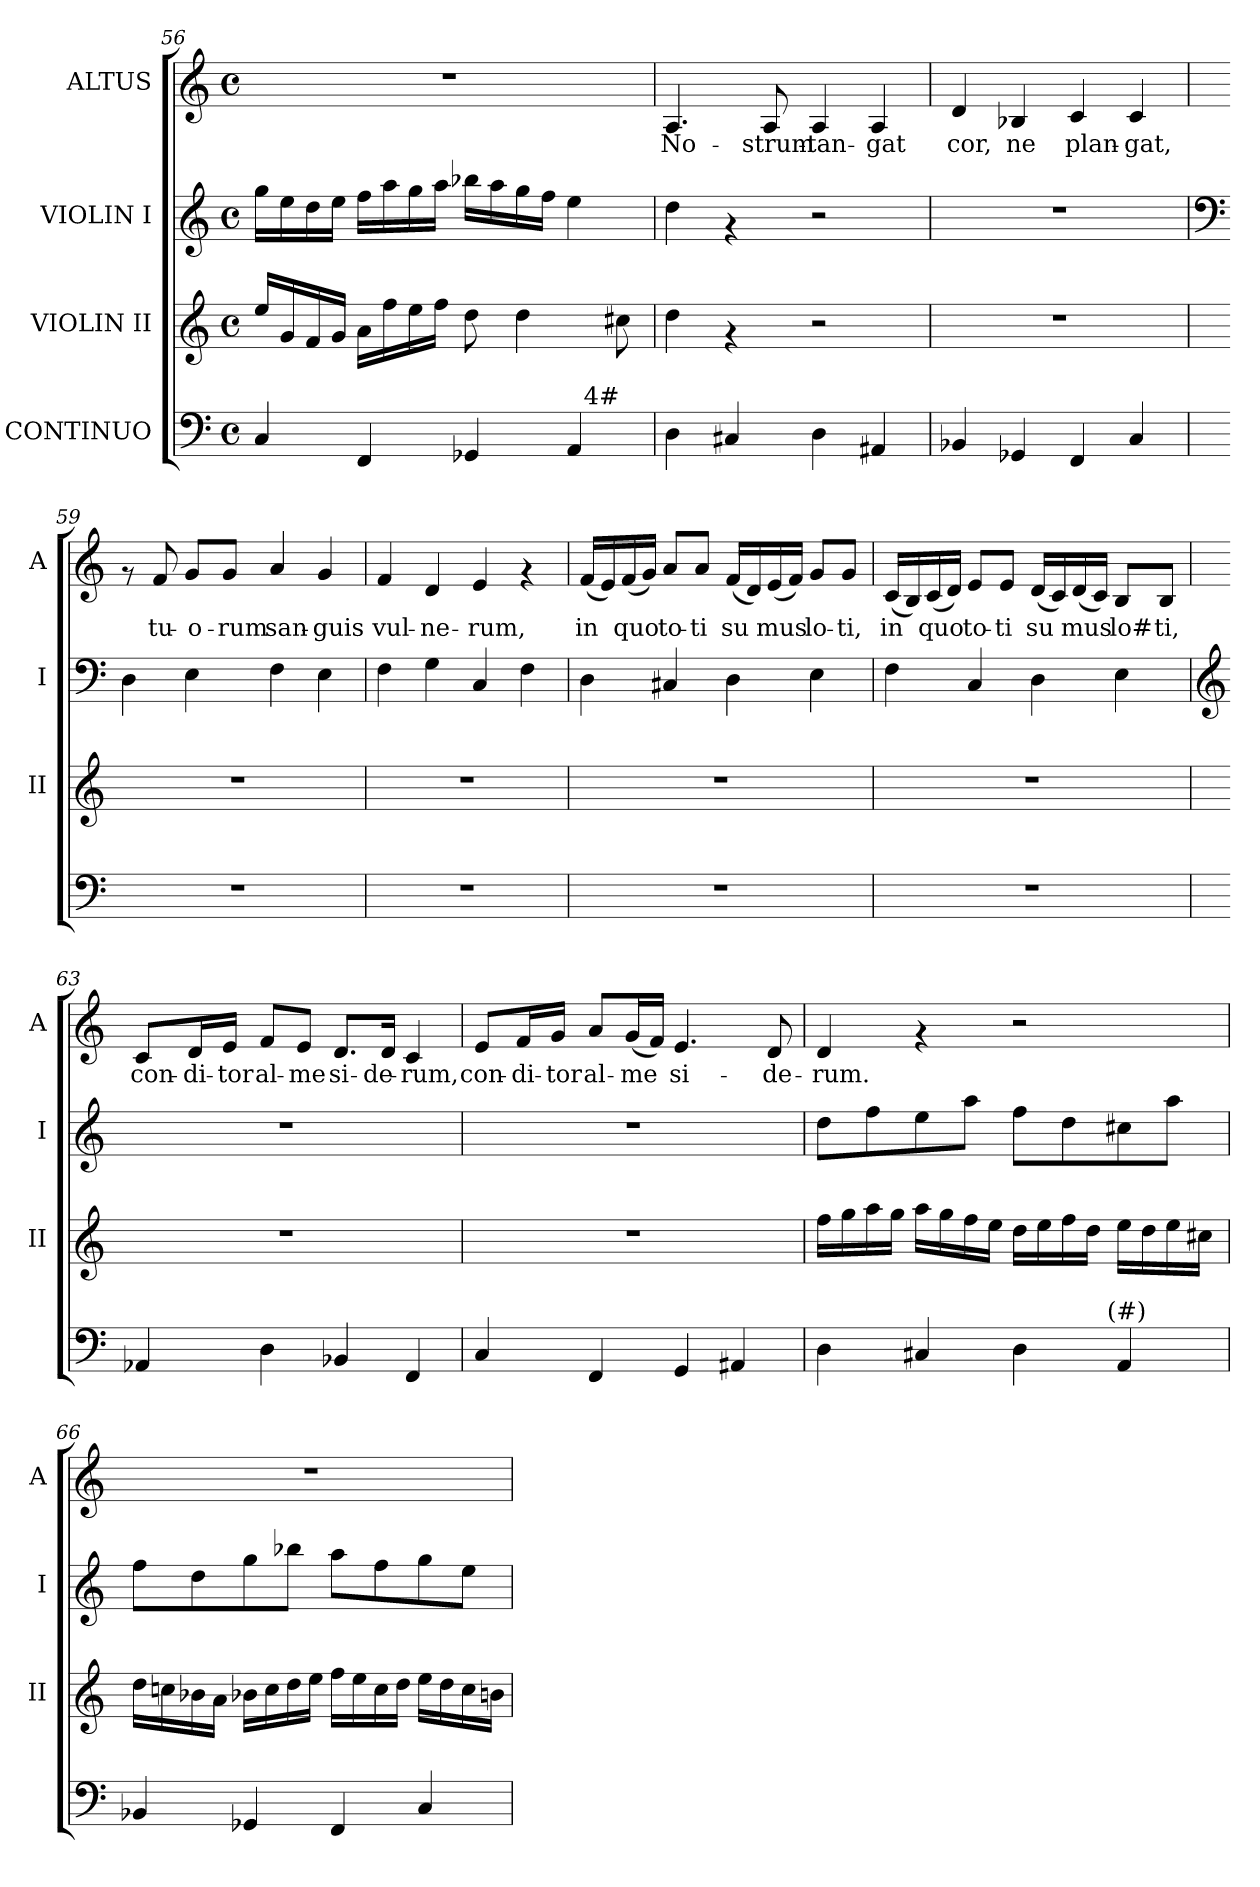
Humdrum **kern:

**kern	**kern	**kern	**kern	**text
*part4	*part3	*part2	*part1	*part1
*staff4	*staff3	*staff2	*staff1	*staff1
*I"CONTINUO	*I"VIOLIN II	*I"VIOLIN I	*I"ALTUS	*
*	*I'II	*I'I	*I'A	*
*clefF4	*clefG2	*clefG2	*clefG2	*
*k[]	*k[]	*k[]	*k[]	*
*C:	*C:	*C:	*C:	*
*M4/4	*M4/4	*M4/4	*M4/4	*
*met(c)	*met(c)	*met(c)	*met(c)	*
=56	=56	=56	=56	=56
*^	*	*	*	*
4C/	2ryy	16ee/L	16gg\L	1r	.
.	.	16g/	16ee\	.	.
.	.	16f/	16dd\	.	.
.	.	16g/J	16ee\J	.	.
4FF/	.	16a\L	16ff\L	.	.
.	.	16ff\	16aa\	.	.
.	.	16ee\	16gg\	.	.
.	.	16ff\J	16aa\J	.	.
4GG-/	4ryy	8dd\	16bb-X\L	.	.
.	.	.	16aa\	.	.
.	.	4dd\	16gg\	.	.
.	.	.	16ff\J	.	.
4AA>/	32ryy	.	4ee\	.	.
!	!LO:TX:a:t=4#	!	!	!	!
.	8..ryy	.	.	.	.
.	.	8cc#X\	.	.	.
=57	=57	=57	=57	=57	=57
!	!	!	!	!	!LO:LY:b
*v	*v	*	*	*	*
4D\	4dd\	4dd\	4.A/	No-
4C#X/	4rf	4rf	.	.
!	!	!	!	!LO:LY:b
.	.	.	8A/	-strum-
!	!	!	!	!LO:LY:b
4D\	2r	2r	4A/	-tan-
!	!	!	!	!LO:LY:b
4AA#/	.	.	4A/	-gat
=58	=58	=58	=58	=58
!	!	!	!	!LO:LY:b
4BB-X/	1r	1r	4d/	cor,
!	!	!	!	!LO:LY:b
4GG-/	.	.	4B-X/	ne
!	!	!	!	!LO:LY:b
4FF/	.	.	4c/	plan-
!	!	!	!	!LO:LY:b
4C/	.	.	4c/	-gat,
!!LO:LB:g=z
=59	=59	=59	=59	=59
*	*	*clefF4	*	*
1r	1r	4D\	8rf	.
!	!	!	!	!LO:LY:b
.	.	.	8f/	tu-
!	!	!	!	!LO:LY:b
.	.	4E\	8g/L	-o-
!	!	!	!	!LO:LY:b
.	.	.	8g/J	-rum
!	!	!	!	!LO:LY:b
.	.	4F\	4a/	san-
!	!	!	!	!LO:LY:b
.	.	4E\	4g/	-guis
=60	=60	=60	=60	=60
!	!	!	!	!LO:LY:b
1r	1r	4F\	4f/	vul-
!	!	!	!	!LO:LY:b
.	.	4G\	4d/	-ne-
!	!	!	!	!LO:LY:b
.	.	4C/	4e/	-rum,
.	.	4F\	4rf	.
=61	=61	=61	=61	=61
!	!	!	!	!LO:LY:b
1r	1r	4D\	(<16f/L	in
!	!	!	!	!LO:LY:b
.	.	.	16e/)	.
!	!	!	!	!LO:LY:b
.	.	.	(<16f/	quo
!	!	!	!	!LO:LY:b
.	.	.	16g/J)	.
!	!	!	!	!LO:LY:b
.	.	4C#X/	8a/L	to-
!	!	!	!	!LO:LY:b
.	.	.	8a/J	-ti
!	!	!	!	!LO:LY:b
.	.	4D\	(<16f/L	su-
!	!	!	!	!LO:LY:b
.	.	.	16d/)	--
!	!	!	!	!LO:LY:b
.	.	.	(<16e/	-mus
!	!	!	!	!LO:LY:b
.	.	.	16f/J)	.
!	!	!	!	!LO:LY:b
.	.	4E\	8g/L	lo-
!	!	!	!	!LO:LY:b
.	.	.	8g/J	-ti,
=62	=62	=62	=62	=62
!	!	!	!	!LO:LY:b
1r	1r	4F\	(<16c/L	in
!	!	!	!	!LO:LY:b
.	.	.	16B/)	.
!	!	!	!	!LO:LY:b
.	.	.	(<16c/	quo
!	!	!	!	!LO:LY:b
.	.	.	16d/J)	.
!	!	!	!	!LO:LY:b
.	.	4C/	8e/L	to-
!	!	!	!	!LO:LY:b
.	.	.	8e/J	-ti
!	!	!	!	!LO:LY:b
.	.	4D\	(<16d/L	su-
!	!	!	!	!LO:LY:b
.	.	.	16c/)	--
!	!	!	!	!LO:LY:b
.	.	.	(<16d/	-mus
!	!	!	!	!LO:LY:b
.	.	.	16c/J)	.
!	!	!	!	!LO:LY:b
.	.	4E\	8B/L	lo#-
!	!	!	!	!LO:LY:b
.	.	.	8B/J	-ti,
!!LO:LB:g=z
=63	=63	=63	=63	=63
*	*	*clefG2	*	*
!	!	!	!	!LO:LY:b
4AA-/	1r	1r	8c/L	con-
!	!	!	!	!LO:LY:b
.	.	.	16d/	-di-
!	!	!	!	!LO:LY:b
.	.	.	16e/J	-tor
!	!	!	!	!LO:LY:b
4D\	.	.	8f/L	al-
!	!	!	!	!LO:LY:b
.	.	.	8e/J	-me
!	!	!	!	!LO:LY:b
4BB-X/	.	.	8.d/L	si-
!	!	!	!	!LO:LY:b
.	.	.	16d/J	-de-
!	!	!	!	!LO:LY:b
4FF/	.	.	4c/	-rum,
=64	=64	=64	=64	=64
!	!	!	!	!LO:LY:b
4C/	1r	1r	8e/L	con-
!	!	!	!	!LO:LY:b
.	.	.	16f/	-di-
!	!	!	!	!LO:LY:b
.	.	.	16g/J	-tor
!	!	!	!	!LO:LY:b
4FF/	.	.	8a/L	al-
!	!	!	!	!LO:LY:b
.	.	.	(<16g/	-me
!	!	!	!	!LO:LY:b
.	.	.	16f/J)	.
!	!	!	!	!LO:LY:b
4GG/	.	.	4.e/	si-
4AA#/	.	.	.	.
!	!	!	!	!LO:LY:b
.	.	.	8d/	-de-
=65	=65	=65	=65	=65
!	!	!	!	!LO:LY:b
*^	*	*	*	*
4D\	2ryy	16ff\L	8dd\L	4d/	-rum.
.	.	16gg\	.	.	.
.	.	16aa\	8ff\	.	.
.	.	16gg\J	.	.	.
4C#X/	.	16aa\L	8ee\	4rf	.
.	.	16gg\	.	.	.
.	.	16ff\	8aa\J	.	.
.	.	16ee\J	.	.	.
4D\	8...ryy	16dd\L	8ff\L	2r	.
.	.	16ee\	.	.	.
.	.	16ff\	8dd\	.	.
.	.	16dd\J	.	.	.
!	!LO:TX:a:t=(#)	!	!	!	!
.	4ryy	.	.	.	.
4AA/	.	16ee\L	8cc#X\	.	.
.	.	16dd\	.	.	.
.	.	16ee\	8aa\J	.	.
.	.	16cc#X\J	.	.	.
.	64ryy	.	.	.	.
*v	*v	*	*	*	*
!!LO:PB:g=z
=66	=66	=66	=66	=66
4BB-X/	16dd\L	8ff\L	1r	.
.	16ccn\	.	.	.
.	16b-X\	8dd\	.	.
.	16a\J	.	.	.
4GG-/	16b-X\L	8gg\	.	.
.	16cc\	.	.	.
.	16dd\	8bb-X\J	.	.
.	16ee\J	.	.	.
4FF/	16ff\L	8aa\L	.	.
.	16ee\	.	.	.
.	16cc\	8ff\	.	.
.	16dd\J	.	.	.
4C/	16ee\L	8gg\	.	.
.	16dd\	.	.	.
.	16cc\	8ee\J	.	.
.	16bn\J	.	.	.
=	=	=	=	=
*-	*-	*-	*-	*-
